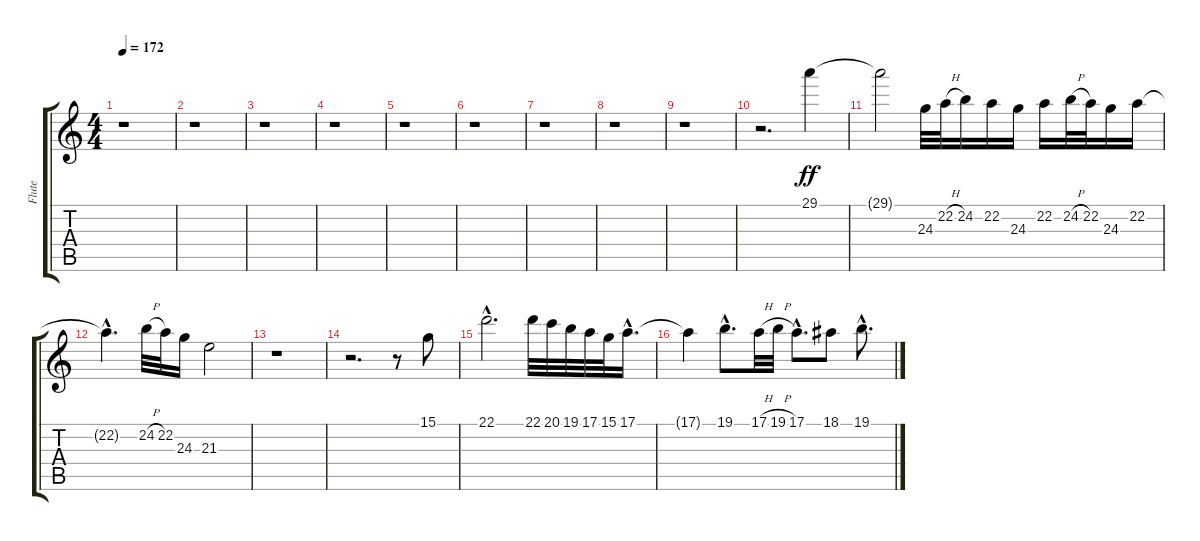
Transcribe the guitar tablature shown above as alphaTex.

\track ("Flute" "Flute") {instrument flute}
\staff {score tabs}
\tuning (E4 B3 G3 D3 A2 E2) {hide}
\ts (4 4)
\tempo 172
\clef g2
\ks c
r.1{dy ff} |
r.1 |
r.1 |
r.1 |
r.1 |
r.1 |
r.1 |
r.1 |
r.1 |
r.2{d} 29.1.4 |
29.1{t}.2 24.3.32 22.2{h}.32 24.2.16 22.2.16 24.3.16 22.2.16 24.2{h}.32 22.2.32 24.3.16 22.2.16 |
22.2{hac t}.4{d} 24.2{h}.32 22.2.32 24.3.16 21.3.2 |
r.1 |
r.2{d} r.8 15.1.8 |
22.1{hac}.2{d} 22.1.32 20.1.32 19.1.32 17.1.32 15.1.32 17.1{hac}.16{d} |
17.1{t}.4 19.1{hac}.8{d} 17.1{h}.32 19.1{h}.32 17.1{hac}.8{d} 18.1.8 19.1{hac}.8{d}
